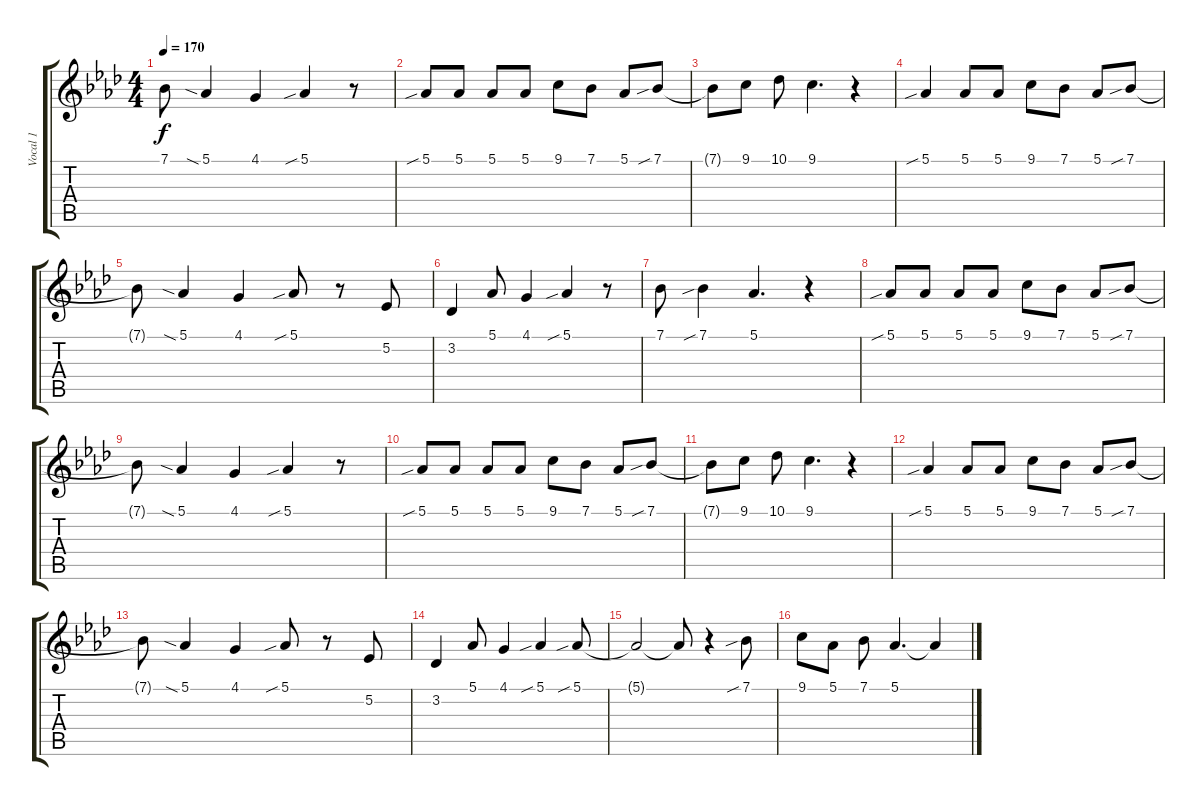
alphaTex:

\track ("Vocal 1" "Vocal 1") {instrument clarinet}
\staff {score tabs}
\tuning (Eb4 Bb3 Gb3 Db3 Ab2 Eb2) {hide}
\ts (4 4)
\tempo 170
\clef g2
\ks ab
7.1{t}.8{dy f} 5.1{sia}.4 4.1.4 5.1{sib}.4 r.8 |
5.1{sib}.8 5.1.8 5.1.8 5.1.8 9.1.8 7.1.8 5.1.8 7.1{sib}.8 |
7.1{t}.8 9.1.8 10.1.8 9.1.4{d} r.4 |
5.1{sib}.4 5.1.8 5.1.8 9.1.8 7.1.8 5.1.8 7.1{sib}.8 |
7.1{t}.8 5.1{sia}.4 4.1.4 5.1{sib}.8 r.8 5.2.8 |
3.2.4 5.1.8 4.1.4 5.1{sib}.4 r.8 |
7.1.8 7.1{sib}.4 5.1.4{d} r.4 |
5.1{sib}.8 5.1.8 5.1.8 5.1.8 9.1.8 7.1.8 5.1.8 7.1{sib}.8 |
7.1{t}.8 5.1{sia}.4 4.1.4 5.1{sib}.4 r.8 |
5.1{sib}.8 5.1.8 5.1.8 5.1.8 9.1.8 7.1.8 5.1.8 7.1{sib}.8 |
7.1{t}.8 9.1.8 10.1.8 9.1.4{d} r.4 |
5.1{sib}.4 5.1.8 5.1.8 9.1.8 7.1.8 5.1.8 7.1{sib}.8 |
7.1{t}.8 5.1{sia}.4 4.1.4 5.1{sib}.8 r.8 5.2.8 |
3.2.4 5.1.8 4.1.4 5.1{sib}.4 5.1{sib}.8 |
5.1{t}.2 5.1{t}.8 r.4 7.1{sib}.8 |
9.1.8 5.1.8 7.1.8 5.1.4{d} 5.1{t}.4
